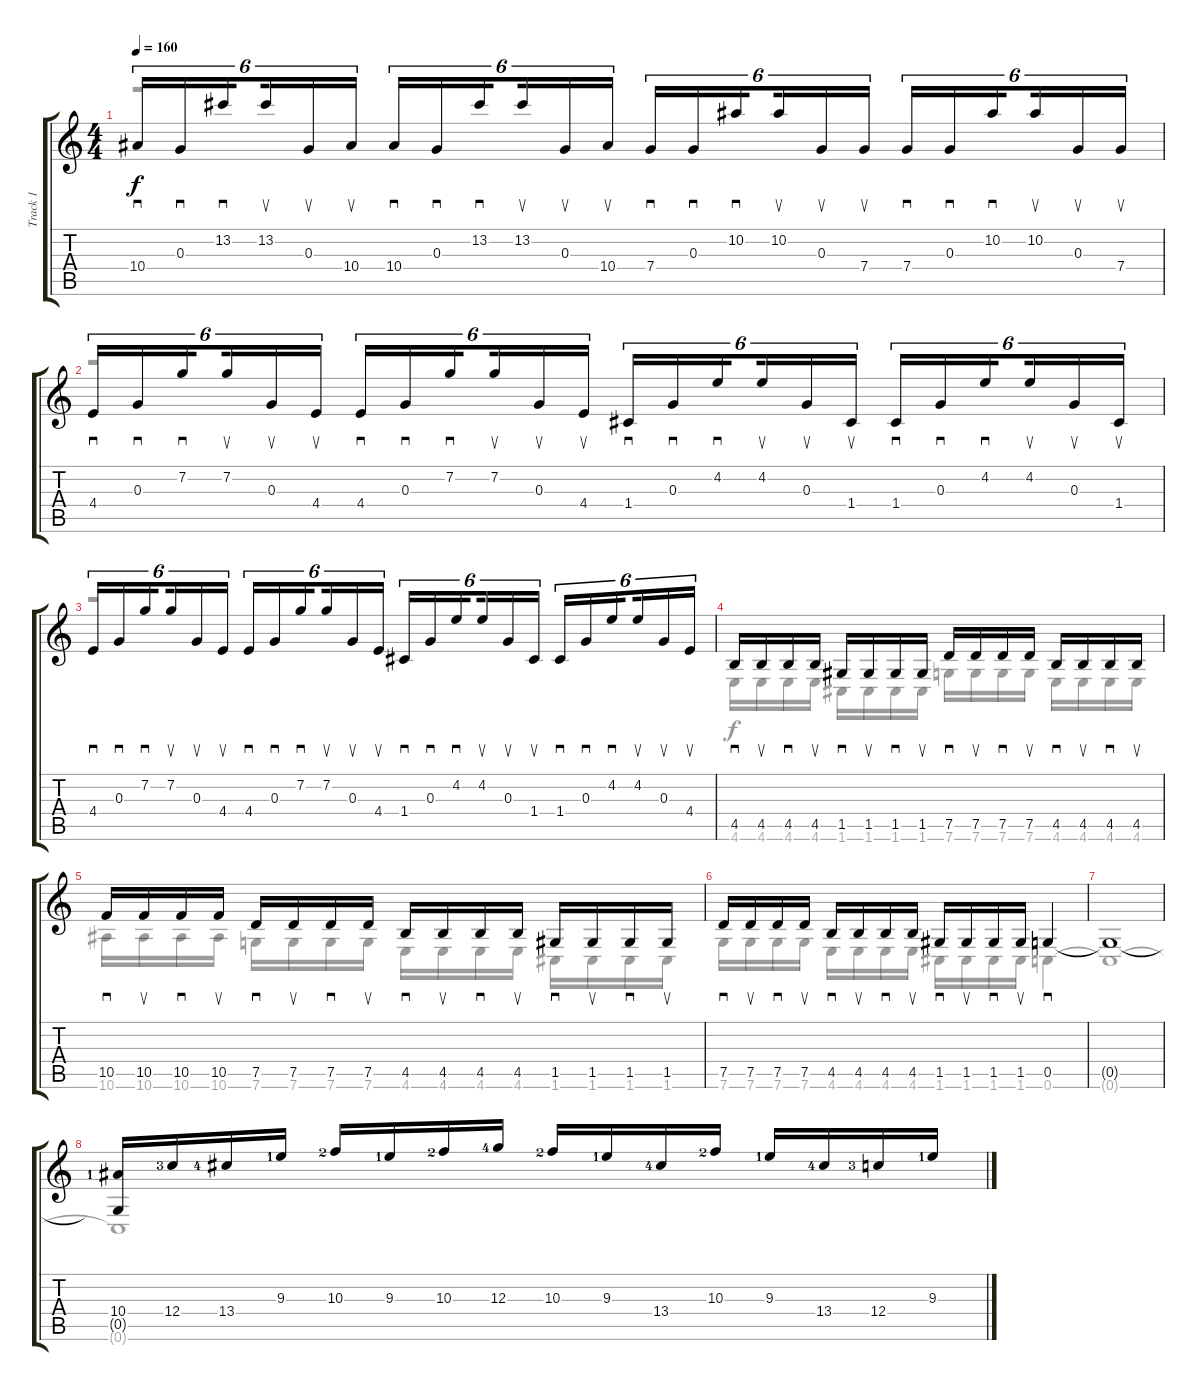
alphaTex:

\track ("Track 1" "Track 1") {instrument acousticguitarsteel}
\staff {score tabs}
\tuning (E4 C4 G3 C3 G2 C2) {hide}
\voice
\ts (4 4)
\tempo 160
\clef g2
\ks c
10.4.16{sd tu (6 4) dy f instrument acousticguitarsteel} 0.3.16{sd tu (6 4)} 13.2.16{sd tu (6 4) beam splitsecondary} 13.2.16{su tu (6 4)} 0.3.16{su tu (6 4)} 10.4.16{su tu (6 4)} 10.4.16{sd tu (6 4)} 0.3.16{sd tu (6 4)} 13.2.16{sd tu (6 4) beam splitsecondary} 13.2.16{su tu (6 4)} 0.3.16{su tu (6 4)} 10.4.16{su tu (6 4)} 7.4.16{sd tu (6 4)} 0.3.16{sd tu (6 4)} 10.2.16{sd tu (6 4) beam splitsecondary} 10.2.16{su tu (6 4)} 0.3.16{su tu (6 4)} 7.4.16{su tu (6 4)} 7.4.16{sd tu (6 4)} 0.3.16{sd tu (6 4)} 10.2.16{sd tu (6 4) beam splitsecondary} 10.2.16{su tu (6 4)} 0.3.16{su tu (6 4)} 7.4.16{su tu (6 4)} |
4.4.16{sd tu (6 4)} 0.3.16{sd tu (6 4)} 7.2.16{sd tu (6 4) beam splitsecondary} 7.2.16{su tu (6 4)} 0.3.16{su tu (6 4)} 4.4.16{su tu (6 4)} 4.4.16{sd tu (6 4)} 0.3.16{sd tu (6 4)} 7.2.16{sd tu (6 4) beam splitsecondary} 7.2.16{su tu (6 4)} 0.3.16{su tu (6 4)} 4.4.16{su tu (6 4)} 1.4.16{sd tu (6 4)} 0.3.16{sd tu (6 4)} 4.2.16{sd tu (6 4) beam splitsecondary} 4.2.16{su tu (6 4)} 0.3.16{su tu (6 4)} 1.4.16{su tu (6 4)} 1.4.16{sd tu (6 4)} 0.3.16{sd tu (6 4)} 4.2.16{sd tu (6 4) beam splitsecondary} 4.2.16{su tu (6 4)} 0.3.16{su tu (6 4)} 1.4.16{su tu (6 4)} |
4.4.16{sd tu (6 4)} 0.3.16{sd tu (6 4)} 7.2.16{sd tu (6 4) beam splitsecondary} 7.2.16{su tu (6 4)} 0.3.16{su tu (6 4)} 4.4.16{su tu (6 4)} 4.4.16{sd tu (6 4)} 0.3.16{sd tu (6 4)} 7.2.16{sd tu (6 4) beam splitsecondary} 7.2.16{su tu (6 4)} 0.3.16{su tu (6 4)} 4.4.16{su tu (6 4)} 1.4.16{sd tu (6 4)} 0.3.16{sd tu (6 4)} 4.2.16{sd tu (6 4) beam splitsecondary} 4.2.16{su tu (6 4)} 0.3.16{su tu (6 4)} 1.4.16{su tu (6 4)} 1.4.16{sd tu (6 4)} 0.3.16{sd tu (6 4)} 4.2.16{sd tu (6 4) beam splitsecondary} 4.2.16{su tu (6 4)} 0.3.16{su tu (6 4)} 4.4.16{su tu (6 4)} |
4.5.16{sd} 4.5.16{su} 4.5.16{sd} 4.5.16{su} 1.5.16{sd} 1.5.16{su} 1.5.16{sd} 1.5.16{su} 7.5.16{sd} 7.5.16{su} 7.5.16{sd} 7.5.16{su} 4.5.16{sd} 4.5.16{su} 4.5.16{sd} 4.5.16{su} |
10.5.16{sd} 10.5.16{su} 10.5.16{sd} 10.5.16{su} 7.5.16{sd} 7.5.16{su} 7.5.16{sd} 7.5.16{su} 4.5.16{sd} 4.5.16{su} 4.5.16{sd} 4.5.16{su} 1.5.16{sd} 1.5.16{su} 1.5.16{sd} 1.5.16{su} |
7.5.16{sd} 7.5.16{su} 7.5.16{sd} 7.5.16{su} 4.5.16{sd} 4.5.16{su} 4.5.16{sd} 4.5.16{su} 1.5.16{sd} 1.5.16{su} 1.5.16{sd} 1.5.16{su} 0.5.4{sd} |
0.5{t}.1 |
(10.4{lf 2} 0.5{t}).16 12.4{lf 4}.16 13.4{lf 5}.16 9.3{lf 2}.16 10.3{lf 3}.16 9.3{lf 2}.16 10.3{lf 3}.16 12.3{lf 5}.16 10.3{lf 3}.16 9.3{lf 2}.16 13.4{lf 5}.16 10.3{lf 3}.16 9.3{lf 2}.16 13.4{lf 5}.16 12.4{lf 4}.16 9.3{lf 2}.16
\voice
\clef g2
\ottava regular
\simile none
\ks c
r.1{dy f} |
r.1 |
r.1 |
4.6.16 4.6.16 4.6.16 4.6.16 1.6.16 1.6.16 1.6.16 1.6.16 7.6.16 7.6.16 7.6.16 7.6.16 4.6.16 4.6.16 4.6.16 4.6.16 |
10.6.16 10.6.16 10.6.16 10.6.16 7.6.16 7.6.16 7.6.16 7.6.16 4.6.16 4.6.16 4.6.16 4.6.16 1.6.16 1.6.16 1.6.16 1.6.16 |
7.6.16 7.6.16 7.6.16 7.6.16 4.6.16 4.6.16 4.6.16 4.6.16 1.6.16 1.6.16 1.6.16 1.6.16 0.6.4 |
0.6{t}.1 |
0.6{t}.1
